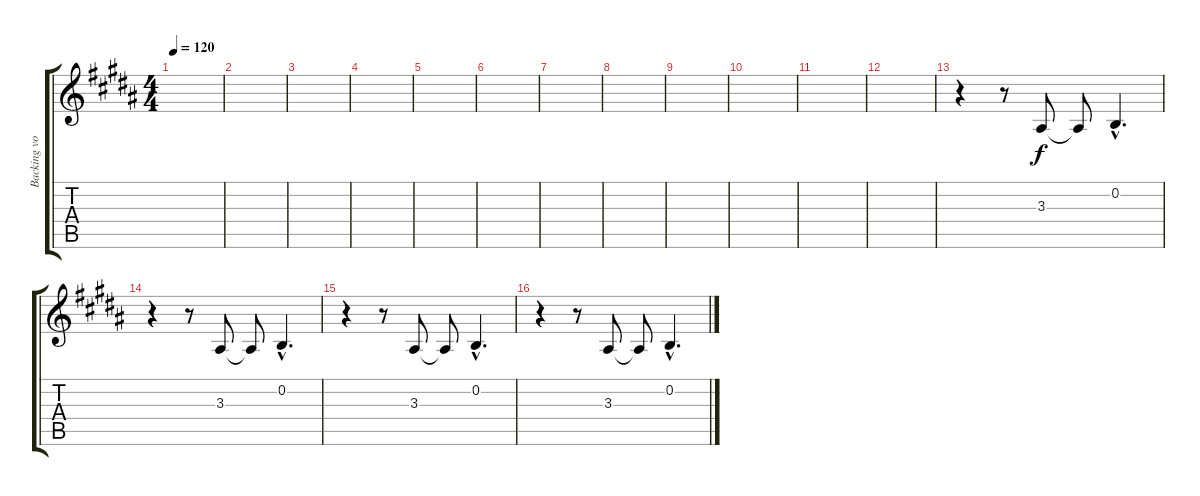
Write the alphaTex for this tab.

\track ("Backing vocals" "Backing vo") {instrument lead6voice}
\staff {score tabs}
\tuning (E4 B3 G3 D3 A2 E2) {hide}
\ts (4 4)
\tempo 120
\clef g2
\ks b
|
|
|
|
|
|
|
|
|
|
|
|
r.4 r.8 3.3.8 3.3{t}.8 0.2{hac}.4{d} |
r.4 r.8 3.3.8 3.3{t}.8 0.2{hac}.4{d} |
r.4 r.8 3.3.8 3.3{t}.8 0.2{hac}.4{d} |
r.4 r.8 3.3.8 3.3{t}.8 0.2{hac}.4{d}
